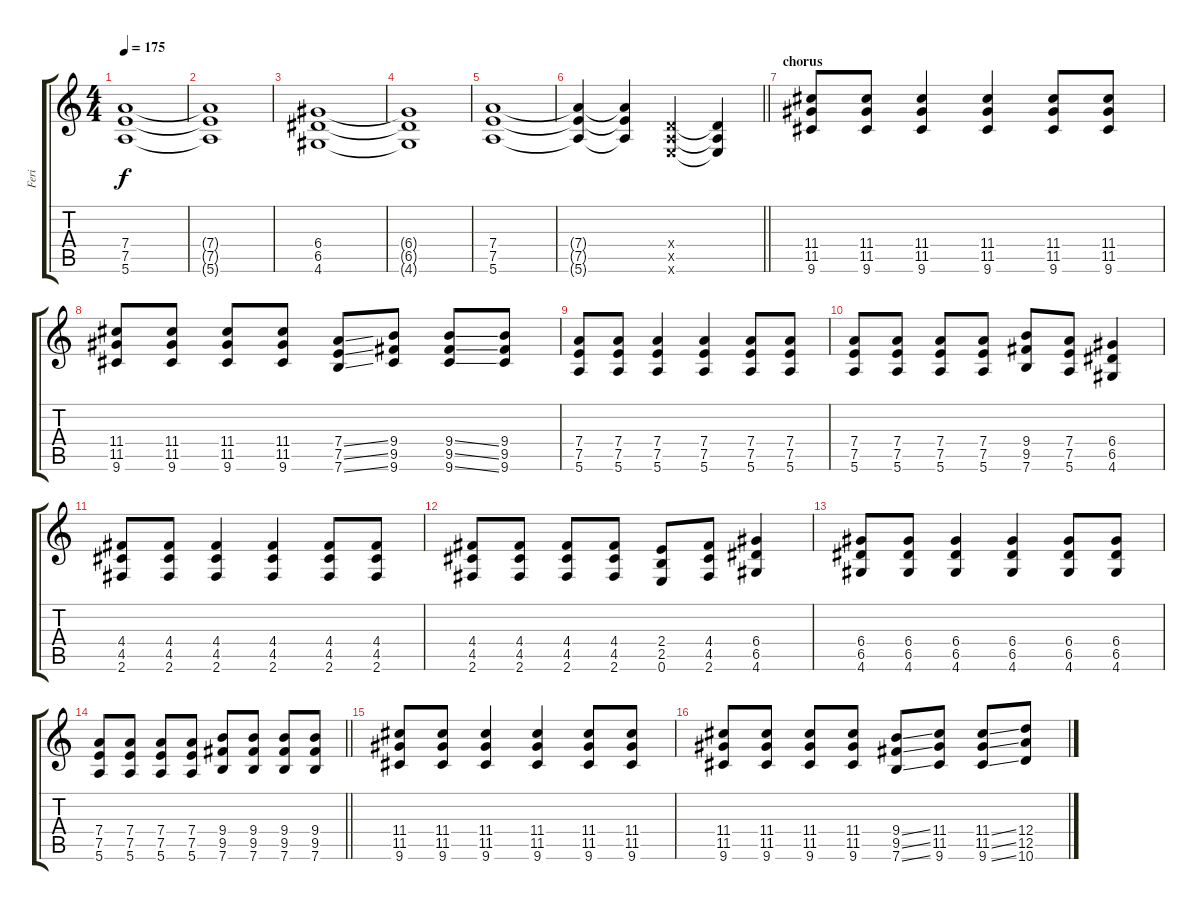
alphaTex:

\track ("Feri" "Feri") {instrument distortionguitar}
\staff {score tabs}
\tuning (E4 B3 G3 D3 A2 E2) {hide}
\ts (4 4)
\tempo 175
\clef g2
\ks c
(7.4 7.5 5.6).1{dy f} |
(7.4{t} 7.5{t} 5.6{t}).1 |
(6.4 6.5 4.6).1 |
(6.4{t} 6.5{t} 4.6{t}).1 |
(7.4 7.5 5.6).1 |
\barLineRight lightlight
(7.4{t} 7.5{t} 5.6{t}).4 (7.4{t} 7.5{t} 5.6{t}).4 (0.4{x} 0.5{x} 0.6{x}).4 (0.4{t} 0.5{t} 0.6{t}).4 |
\section ("" "chorus")
(11.4 11.5 9.6).8 (11.4 11.5 9.6).8 (11.4 11.5 9.6).4 (11.4 11.5 9.6).4 (11.4 11.5 9.6).8 (11.4 11.5 9.6).8 |
(11.4 11.5 9.6).8 (11.4 11.5 9.6).8 (11.4 11.5 9.6).8 (11.4 11.5 9.6).8 (7.4{ss} 7.5{ss} 7.6{ss}).8 (9.4 9.5 9.6).8 (9.4{ss} 9.5{ss} 9.6{ss}).8 (9.4 9.5 9.6).8 |
(7.4 7.5 5.6).8 (7.4 7.5 5.6).8 (7.4 7.5 5.6).4 (7.4 7.5 5.6).4 (7.4 7.5 5.6).8 (7.4 7.5 5.6).8 |
(7.4 7.5 5.6).8 (7.4 7.5 5.6).8 (7.4 7.5 5.6).8 (7.4 7.5 5.6).8 (9.4 9.5 7.6).8 (7.4 7.5 5.6).8 (6.4 6.5 4.6).4 |
(4.4 4.5 2.6).8 (4.4 4.5 2.6).8 (4.4 4.5 2.6).4 (4.4 4.5 2.6).4 (4.4 4.5 2.6).8 (4.4 4.5 2.6).8 |
(4.4 4.5 2.6).8 (4.4 4.5 2.6).8 (4.4 4.5 2.6).8 (4.4 4.5 2.6).8 (2.4 2.5 0.6).8 (4.4 4.5 2.6).8 (6.4 6.5 4.6).4 |
(6.4 6.5 4.6).8 (6.4 6.5 4.6).8 (6.4 6.5 4.6).4 (6.4 6.5 4.6).4 (6.4 6.5 4.6).8 (6.4 6.5 4.6).8 |
\barLineRight lightlight
(7.4 7.5 5.6).8 (7.4 7.5 5.6).8 (7.4 7.5 5.6).8 (7.4 7.5 5.6).8 (9.4 9.5 7.6).8 (9.4 9.5 7.6).8 (9.4 9.5 7.6).8 (9.4 9.5 7.6).8 |
(11.4 11.5 9.6).8 (11.4 11.5 9.6).8 (11.4 11.5 9.6).4 (11.4 11.5 9.6).4 (11.4 11.5 9.6).8 (11.4 11.5 9.6).8 |
(11.4 11.5 9.6).8 (11.4 11.5 9.6).8 (11.4 11.5 9.6).8 (11.4 11.5 9.6).8 (9.4{ss} 9.5{ss} 7.6{ss}).8 (11.4 11.5 9.6).8 (11.4{ss} 11.5{ss} 9.6{ss}).8 (12.4 12.5 10.6).8
